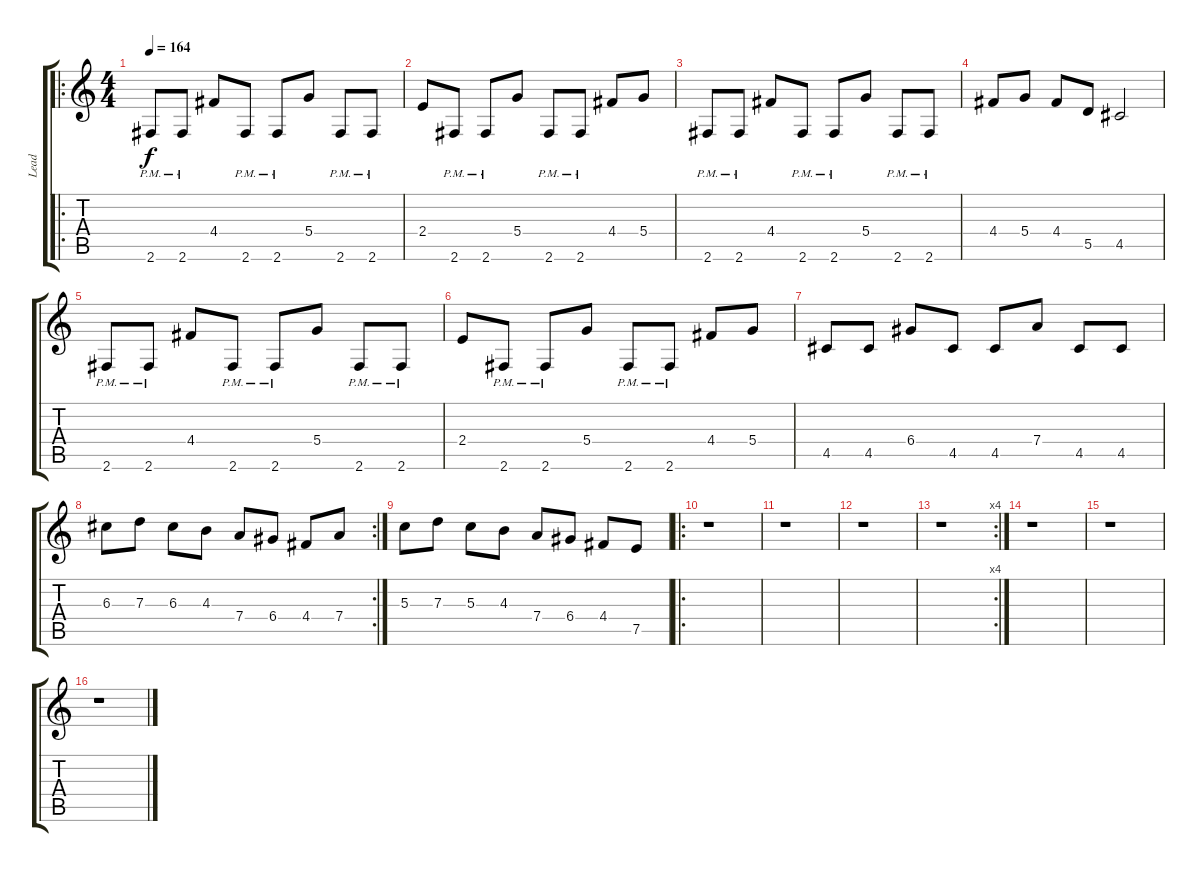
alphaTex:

\track ("Lead" "Lead") {instrument distortionguitar}
\staff {score tabs}
\tuning (E4 B3 G3 D3 A2 E2) {hide}
\ro
\ts (4 4)
\tempo 164
\clef g2
\ks c
2.6{pm}.8{dy f} 2.6{pm}.8 4.4.8 2.6{pm}.8 2.6{pm}.8 5.4.8 2.6{pm}.8 2.6{pm}.8 |
2.4.8 2.6{pm}.8 2.6{pm}.8 5.4.8 2.6{pm}.8 2.6{pm}.8 4.4.8 5.4.8 |
2.6{pm}.8 2.6{pm}.8 4.4.8 2.6{pm}.8 2.6{pm}.8 5.4.8 2.6{pm}.8 2.6{pm}.8 |
4.4.8 5.4.8 4.4.8 5.5.8 4.5.2 |
2.6{pm}.8 2.6{pm}.8 4.4.8 2.6{pm}.8 2.6{pm}.8 5.4.8 2.6{pm}.8 2.6{pm}.8 |
2.4.8 2.6{pm}.8 2.6{pm}.8 5.4.8 2.6{pm}.8 2.6{pm}.8 4.4.8 5.4.8 |
4.5.8 4.5.8 6.4.8 4.5.8 4.5.8 7.4.8 4.5.8 4.5.8 |
\rc 2
6.3.8 7.3.8 6.3.8 4.3.8 7.4.8 6.4.8 4.4.8 7.4.8 |
5.3.8 7.3.8 5.3.8 4.3.8 7.4.8 6.4.8 4.4.8 7.5.8 |
\ro
r.1 |
r.1 |
r.1 |
\rc 4
r.1 |
r.1 |
r.1 |
r.1
